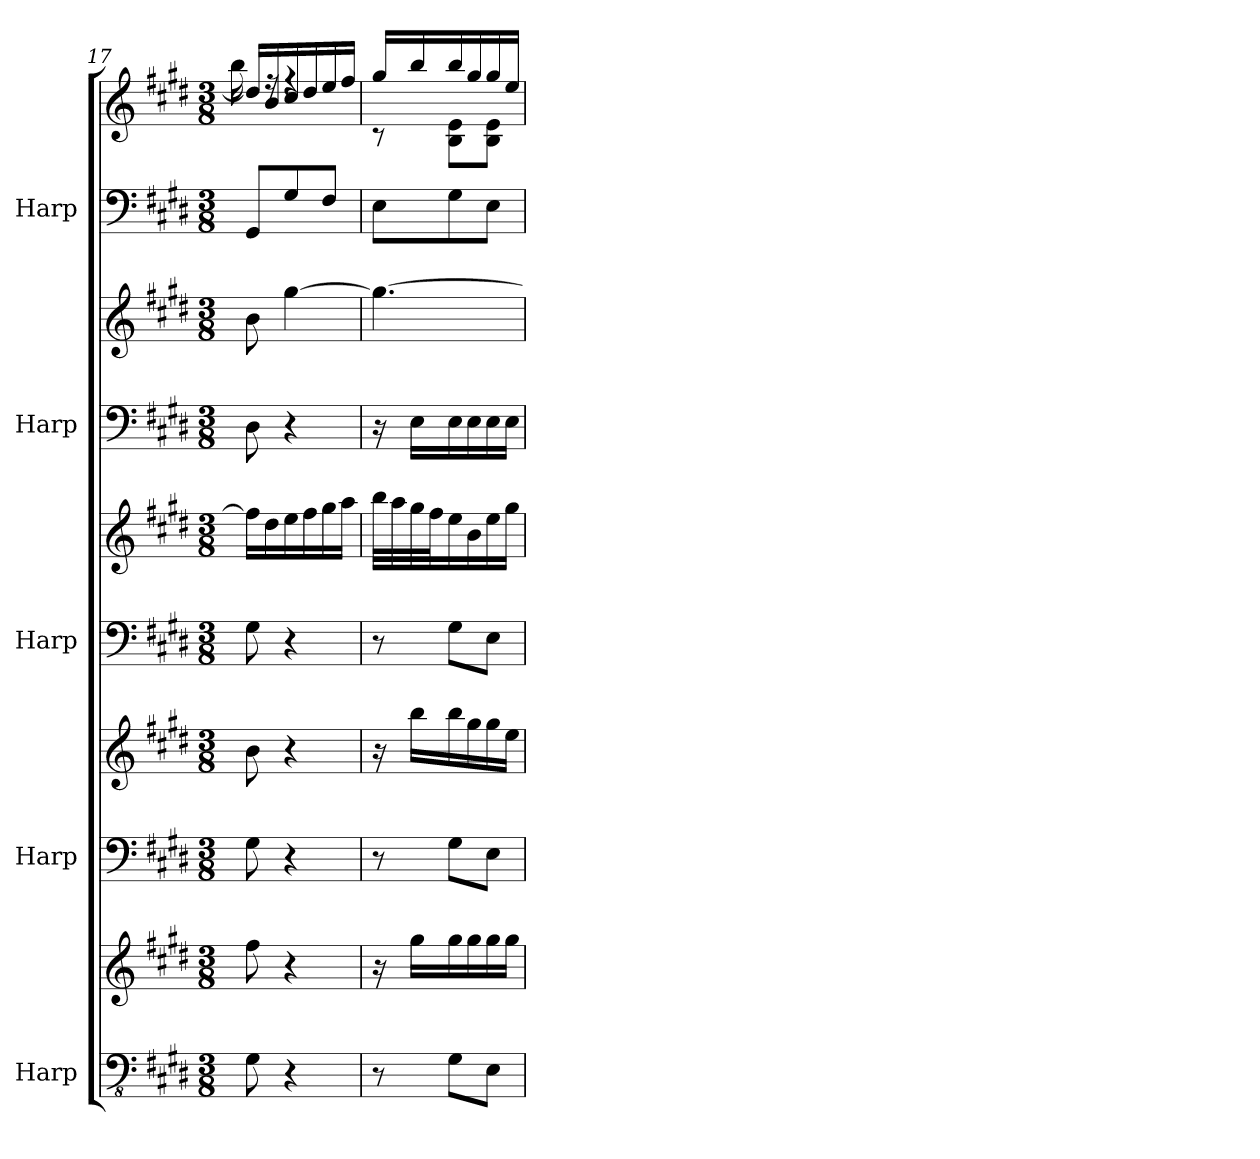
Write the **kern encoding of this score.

**kern	**kern	**kern	**kern	**kern	**kern	**kern	**kern	**kern	**kern
*part5	*part5	*part4	*part4	*part3	*part3	*part2	*part2	*part1	*part1
*staff10	*staff9	*staff8	*staff7	*staff6	*staff5	*staff4	*staff3	*staff2	*staff1
*I"Harp	*	*I"Harp	*	*I"Harp	*	*I"Harp	*	*I"Harp	*
*I'Hp	*	*I'Hp	*	*I'Hp	*	*I'Hp	*	*I'Hp	*
*clefFv4	*clefG2	*clefF4	*clefG2	*clefF4	*clefG2	*clefF4	*clefG2	*clefF4	*clefG2
*k[f#c#g#d#]	*k[f#c#g#d#]	*k[f#c#g#d#]	*k[f#c#g#d#]	*k[f#c#g#d#]	*k[f#c#g#d#]	*k[f#c#g#d#]	*k[f#c#g#d#]	*k[f#c#g#d#]	*k[f#c#g#d#]
*M3/8	*M3/8	*M3/8	*M3/8	*M3/8	*M3/8	*M3/8	*M3/8	*M3/8	*M3/8
=17	=17	=17	=17	=17	=17	=17	=17	=17	=17
*	*	*	*	*	*	*	*	*	*^
8GG#\	8ff#\	8G#\	8b\	8G#\	16ff#\LL]	8D#\	8b\	8GG#/L	16dd#/LL]	16bb\
.	.	.	.	.	16dd#\	.	.	.	16b/	16rff
4r	4r	4r	4r	4r	16ee\	4r	[4gg#\	8G#/	16cc#/	4rff
.	.	.	.	.	16ff#\	.	.	.	16dd#/	.
.	.	.	.	.	16gg#\	.	.	8F#/J	16ee/	.
.	.	.	.	.	16aa\JJ	.	.	.	16ff#/JJ	.
!!LO:PB:g=z	!!
=18	=18	=18	=18	=18	=18	=18	=18	=18	=18	=18
8r	16r	8r	16r	8r	32bb\LLL	16r	4.gg#\_	8E\L	16gg#/LL	8r
.	.	.	.	.	32aa\	.	.	.	.	.
.	16gg#\LL	.	16bb\LL	.	32gg#\	16E\LL	.	.	16bb/	.
.	.	.	.	.	32ff#\J	.	.	.	.	.
8GG#\L	16gg#\	8G#\L	16bb\	8G#\L	16ee\	16E\	.	8G#\	16bb/	8B\ 8e\L
.	16gg#\	.	16gg#\	.	16b\	16E\	.	.	16gg#/	.
8EE\J	16gg#\	8E\J	16gg#\	8E\J	16ee\	16E\	.	8E\J	16gg#/	8B\ 8e\J
.	16gg#\JJ	.	16ee\JJ	.	16gg#\JJ	16E\JJ	.	.	16ee/JJ	.
*	*	*	*	*	*	*	*	*	*v	*v
=	=	=	=	=	=	=	=	=	=
*-	*-	*-	*-	*-	*-	*-	*-	*-	*-
